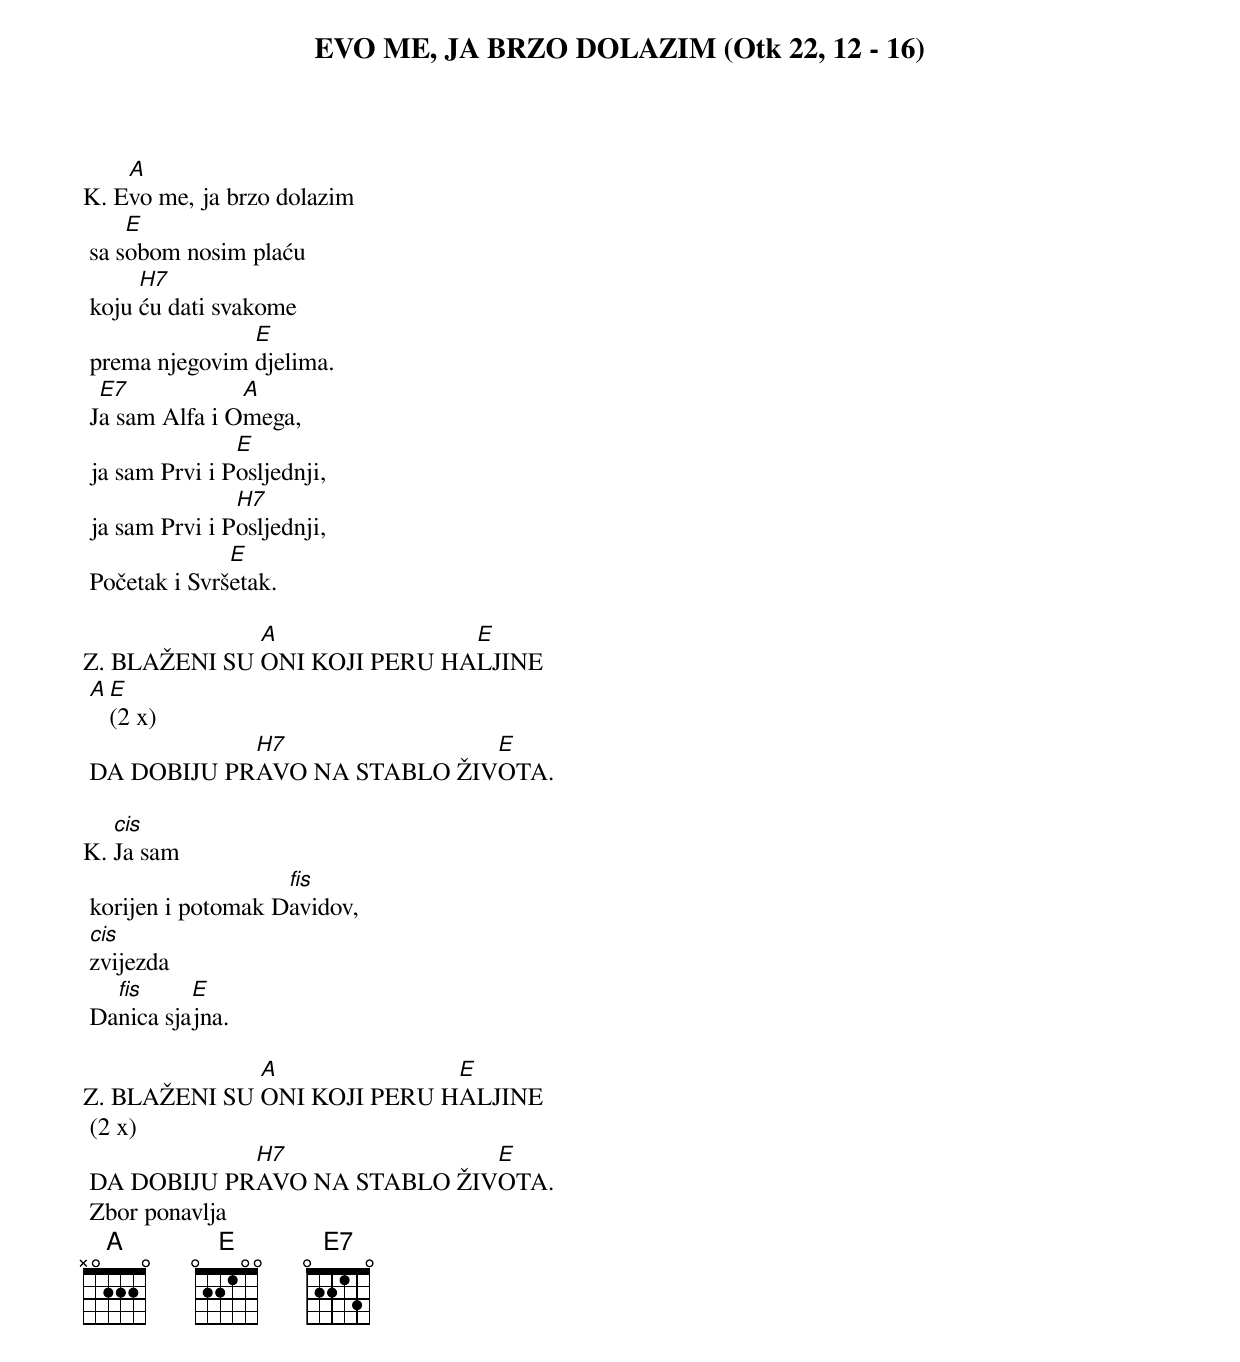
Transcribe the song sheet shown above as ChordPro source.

{title: EVO ME, JA BRZO DOLAZIM (Otk 22, 12 - 16)}

K.	E[A]vo me, ja brzo dolazim
	sa s[E]obom nosim plaću
	koju [H7]ću dati svakome
	prema njegovim [E]djelima.
	J[E7]a sam Alfa i O[A]mega,
	ja sam Prvi i P[E]osljednji,
	ja sam Prvi i P[H7]osljednji,
	Početak i Svrš[E]etak.

Z.	BLAŽENI SU [A]ONI KOJI PERU HA[E]LJINE
	[A][E](2 x)
	DA DOBIJU PR[H7]AVO NA STABLO ŽIV[E]OTA.

K.	[cis]Ja sam
	korijen i potomak D[fis]avidov,
	[cis]zvijezda
	Da[fis]nica sja[E]jna.

Z.	BLAŽENI SU [A]ONI KOJI PERU H[E]ALJINE
	(2 x)
	DA DOBIJU PR[H7]AVO NA STABLO ŽIV[E]OTA.
	Zbor ponavlja
